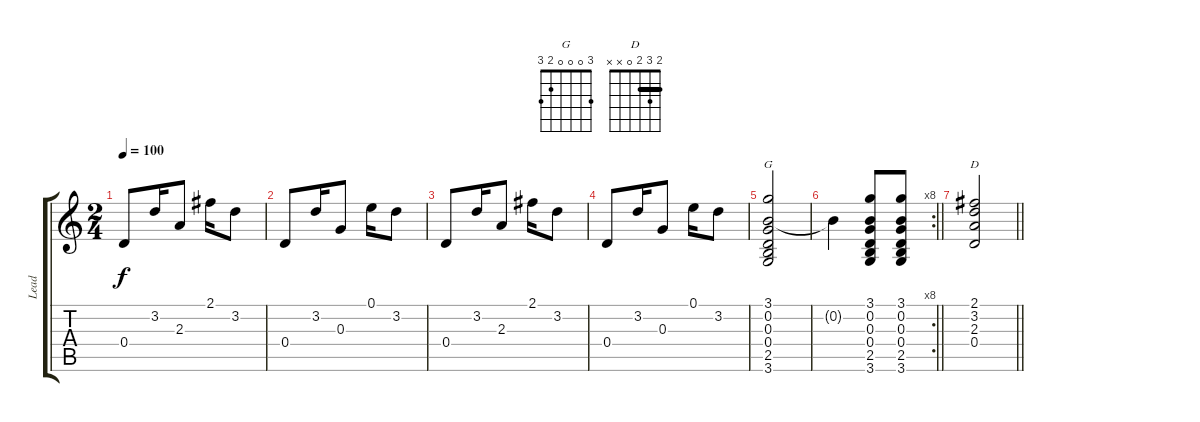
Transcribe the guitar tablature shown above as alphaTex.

\track ("Lead" "Lead") {instrument acousticguitarsteel}
\staff {score tabs}
\tuning (E4 B3 G3 D3 A2 E2) {hide}
\chord ("G" 3 0 0 0 2 3)
\chord ("D" 2 3 2 0 x x) {barre 2}
\ts (2 4)
\tempo 100
\clef g2
\ks c
0.4.8{dy f} 3.2.16 2.3.8 2.1.16 3.2.8 |
0.4.8 3.2.16 0.3.8 0.1.16 3.2.8 |
0.4.8 3.2.16 2.3.8 2.1.16 3.2.8 |
0.4.8 3.2.16 0.3.8 0.1.16 3.2.8 |
(3.1 0.2 0.3 0.4 2.5 3.6).2{ch "G"} |
\rc 8
\barLineRight lightlight
0.2{t}.4 (3.1 0.2 0.3 0.4 2.5 3.6).8 (3.1 0.2 0.3 0.4 2.5 3.6).8 |
\barLineRight lightlight
(2.1 3.2 2.3 0.4).2{ch "D"}
